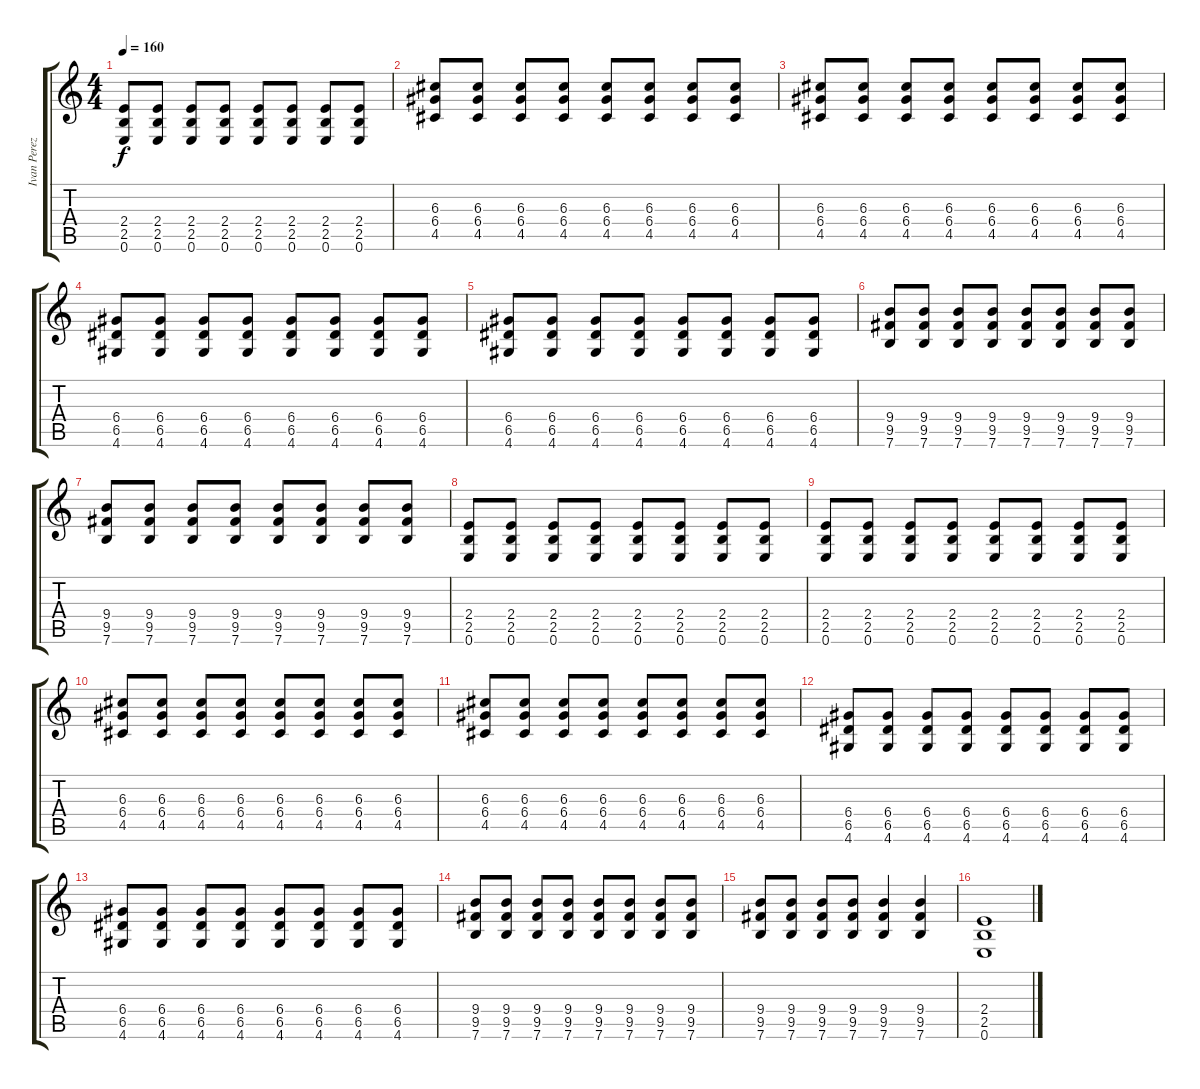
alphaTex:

\track ("Ivan Perez" "Ivan Perez") {instrument distortionguitar}
\staff {score tabs}
\tuning (E4 B3 G3 D3 A2 E2) {hide}
\ts (4 4)
\tempo 160
\clef g2
\ks c
(2.4 2.5 0.6).8{dy f} (2.4 2.5 0.6).8 (2.4 2.5 0.6).8 (2.4 2.5 0.6).8 (2.4 2.5 0.6).8 (2.4 2.5 0.6).8 (2.4 2.5 0.6).8 (2.4 2.5 0.6).8 |
(6.3 6.4 4.5).8 (6.3 6.4 4.5).8 (6.3 6.4 4.5).8 (6.3 6.4 4.5).8 (6.3 6.4 4.5).8 (6.3 6.4 4.5).8 (6.3 6.4 4.5).8 (6.3 6.4 4.5).8 |
(6.3 6.4 4.5).8 (6.3 6.4 4.5).8 (6.3 6.4 4.5).8 (6.3 6.4 4.5).8 (6.3 6.4 4.5).8 (6.3 6.4 4.5).8 (6.3 6.4 4.5).8 (6.3 6.4 4.5).8 |
(6.4 6.5 4.6).8 (6.4 6.5 4.6).8 (6.4 6.5 4.6).8 (6.4 6.5 4.6).8 (6.4 6.5 4.6).8 (6.4 6.5 4.6).8 (6.4 6.5 4.6).8 (6.4 6.5 4.6).8 |
(6.4 6.5 4.6).8 (6.4 6.5 4.6).8 (6.4 6.5 4.6).8 (6.4 6.5 4.6).8 (6.4 6.5 4.6).8 (6.4 6.5 4.6).8 (6.4 6.5 4.6).8 (6.4 6.5 4.6).8 |
(9.4 9.5 7.6).8 (9.4 9.5 7.6).8 (9.4 9.5 7.6).8 (9.4 9.5 7.6).8 (9.4 9.5 7.6).8 (9.4 9.5 7.6).8 (9.4 9.5 7.6).8 (9.4 9.5 7.6).8 |
(9.4 9.5 7.6).8 (9.4 9.5 7.6).8 (9.4 9.5 7.6).8 (9.4 9.5 7.6).8 (9.4 9.5 7.6).8 (9.4 9.5 7.6).8 (9.4 9.5 7.6).8 (9.4 9.5 7.6).8 |
(2.4 2.5 0.6).8 (2.4 2.5 0.6).8 (2.4 2.5 0.6).8 (2.4 2.5 0.6).8 (2.4 2.5 0.6).8 (2.4 2.5 0.6).8 (2.4 2.5 0.6).8 (2.4 2.5 0.6).8 |
(2.4 2.5 0.6).8 (2.4 2.5 0.6).8 (2.4 2.5 0.6).8 (2.4 2.5 0.6).8 (2.4 2.5 0.6).8 (2.4 2.5 0.6).8 (2.4 2.5 0.6).8 (2.4 2.5 0.6).8 |
(6.3 6.4 4.5).8 (6.3 6.4 4.5).8 (6.3 6.4 4.5).8 (6.3 6.4 4.5).8 (6.3 6.4 4.5).8 (6.3 6.4 4.5).8 (6.3 6.4 4.5).8 (6.3 6.4 4.5).8 |
(6.3 6.4 4.5).8 (6.3 6.4 4.5).8 (6.3 6.4 4.5).8 (6.3 6.4 4.5).8 (6.3 6.4 4.5).8 (6.3 6.4 4.5).8 (6.3 6.4 4.5).8 (6.3 6.4 4.5).8 |
(6.4 6.5 4.6).8 (6.4 6.5 4.6).8 (6.4 6.5 4.6).8 (6.4 6.5 4.6).8 (6.4 6.5 4.6).8 (6.4 6.5 4.6).8 (6.4 6.5 4.6).8 (6.4 6.5 4.6).8 |
(6.4 6.5 4.6).8 (6.4 6.5 4.6).8 (6.4 6.5 4.6).8 (6.4 6.5 4.6).8 (6.4 6.5 4.6).8 (6.4 6.5 4.6).8 (6.4 6.5 4.6).8 (6.4 6.5 4.6).8 |
(9.4 9.5 7.6).8 (9.4 9.5 7.6).8 (9.4 9.5 7.6).8 (9.4 9.5 7.6).8 (9.4 9.5 7.6).8 (9.4 9.5 7.6).8 (9.4 9.5 7.6).8 (9.4 9.5 7.6).8 |
(9.4 9.5 7.6).8 (9.4 9.5 7.6).8 (9.4 9.5 7.6).8 (9.4 9.5 7.6).8 (9.4 9.5 7.6).4 (9.4 9.5 7.6).4 |
(2.4 2.5 0.6).1
